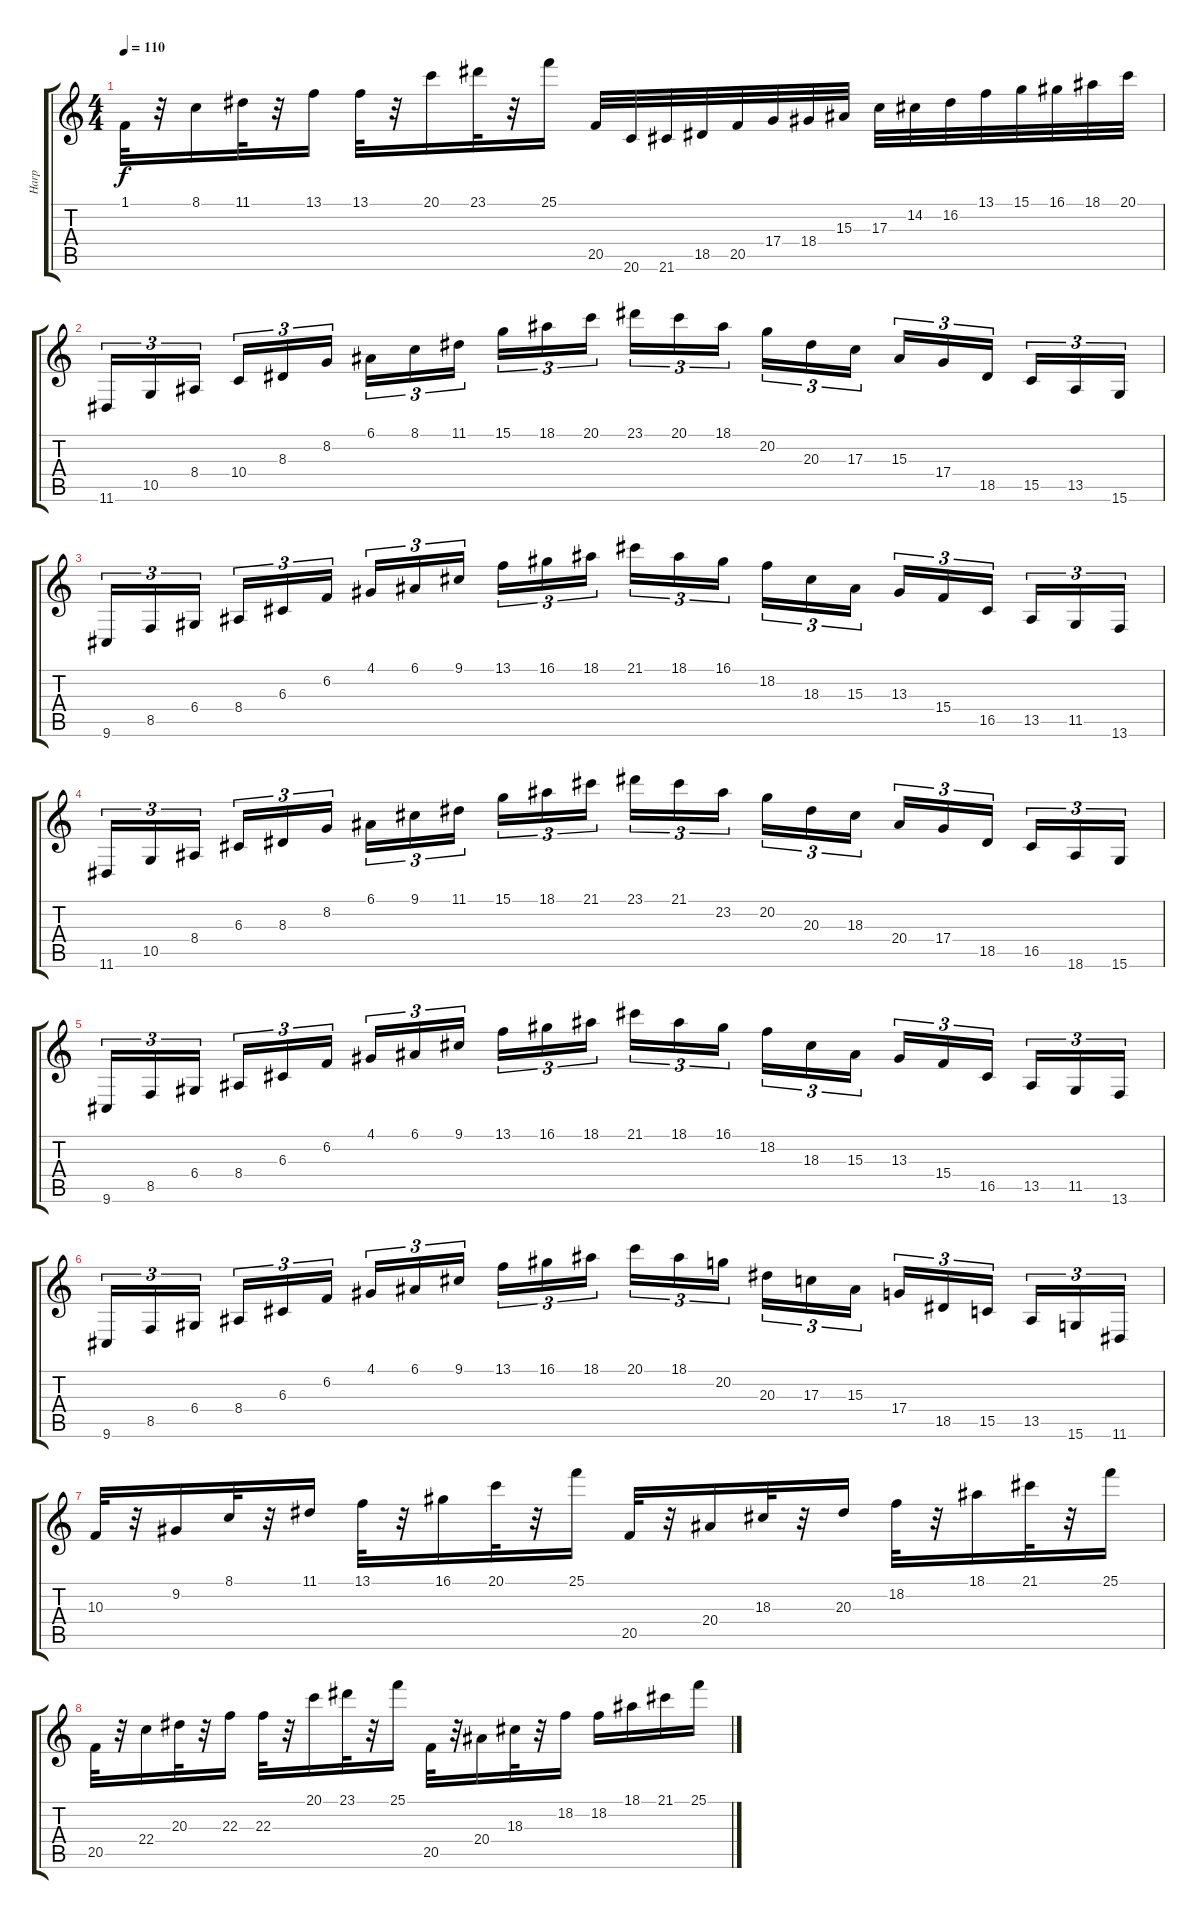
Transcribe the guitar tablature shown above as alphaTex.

\track ("Harp                " "Harp      ") {instrument orchestralharp}
\staff {score tabs}
\tuning (E4 B3 G3 D3 A2 E2) {hide}
\ts (4 4)
\tempo 110
\clef g2
\ks c
1.1.32{dy f} r.32 8.1.16 11.1.32 r.32 13.1.16 13.1.32 r.32 20.1.16 23.1.32 r.32 25.1.16 20.5.32 20.6.32 21.6.32 18.5.32 20.5.32 17.4.32 18.4.32 15.3.32 17.3.32 14.2.32 16.2.32 13.1.32 15.1.32 16.1.32 18.1.32 20.1.32 |
11.6.16{tu (3 2)} 10.5.16{tu (3 2)} 8.4.16{tu (3 2) beam splitsecondary} 10.4.16{tu (3 2)} 8.3.16{tu (3 2)} 8.2.16{tu (3 2)} 6.1.16{tu (3 2)} 8.1.16{tu (3 2)} 11.1.16{tu (3 2) beam splitsecondary} 15.1.16{tu (3 2)} 18.1.16{tu (3 2)} 20.1.16{tu (3 2)} 23.1.16{tu (3 2)} 20.1.16{tu (3 2)} 18.1.16{tu (3 2) beam splitsecondary} 20.2.16{tu (3 2)} 20.3.16{tu (3 2)} 17.3.16{tu (3 2)} 15.3.16{tu (3 2)} 17.4.16{tu (3 2)} 18.5.16{tu (3 2) beam splitsecondary} 15.5.16{tu (3 2)} 13.5.16{tu (3 2)} 15.6.16{tu (3 2)} |
9.6.16{tu (3 2)} 8.5.16{tu (3 2)} 6.4.16{tu (3 2) beam splitsecondary} 8.4.16{tu (3 2)} 6.3.16{tu (3 2)} 6.2.16{tu (3 2)} 4.1.16{tu (3 2)} 6.1.16{tu (3 2)} 9.1.16{tu (3 2) beam splitsecondary} 13.1.16{tu (3 2)} 16.1.16{tu (3 2)} 18.1.16{tu (3 2)} 21.1.16{tu (3 2)} 18.1.16{tu (3 2)} 16.1.16{tu (3 2) beam splitsecondary} 18.2.16{tu (3 2)} 18.3.16{tu (3 2)} 15.3.16{tu (3 2)} 13.3.16{tu (3 2)} 15.4.16{tu (3 2)} 16.5.16{tu (3 2) beam splitsecondary} 13.5.16{tu (3 2)} 11.5.16{tu (3 2)} 13.6.16{tu (3 2)} |
11.6.16{tu (3 2)} 10.5.16{tu (3 2)} 8.4.16{tu (3 2) beam splitsecondary} 6.3.16{tu (3 2)} 8.3.16{tu (3 2)} 8.2.16{tu (3 2)} 6.1.16{tu (3 2)} 9.1.16{tu (3 2)} 11.1.16{tu (3 2) beam splitsecondary} 15.1.16{tu (3 2)} 18.1.16{tu (3 2)} 21.1.16{tu (3 2)} 23.1.16{tu (3 2)} 21.1.16{tu (3 2)} 23.2.16{tu (3 2) beam splitsecondary} 20.2.16{tu (3 2)} 20.3.16{tu (3 2)} 18.3.16{tu (3 2)} 20.4.16{tu (3 2)} 17.4.16{tu (3 2)} 18.5.16{tu (3 2) beam splitsecondary} 16.5.16{tu (3 2)} 18.6.16{tu (3 2)} 15.6.16{tu (3 2)} |
9.6.16{tu (3 2)} 8.5.16{tu (3 2)} 6.4.16{tu (3 2) beam splitsecondary} 8.4.16{tu (3 2)} 6.3.16{tu (3 2)} 6.2.16{tu (3 2)} 4.1.16{tu (3 2)} 6.1.16{tu (3 2)} 9.1.16{tu (3 2) beam splitsecondary} 13.1.16{tu (3 2)} 16.1.16{tu (3 2)} 18.1.16{tu (3 2)} 21.1.16{tu (3 2)} 18.1.16{tu (3 2)} 16.1.16{tu (3 2) beam splitsecondary} 18.2.16{tu (3 2)} 18.3.16{tu (3 2)} 15.3.16{tu (3 2)} 13.3.16{tu (3 2)} 15.4.16{tu (3 2)} 16.5.16{tu (3 2) beam splitsecondary} 13.5.16{tu (3 2)} 11.5.16{tu (3 2)} 13.6.16{tu (3 2)} |
9.6.16{tu (3 2)} 8.5.16{tu (3 2)} 6.4.16{tu (3 2) beam splitsecondary} 8.4.16{tu (3 2)} 6.3.16{tu (3 2)} 6.2.16{tu (3 2)} 4.1.16{tu (3 2)} 6.1.16{tu (3 2)} 9.1.16{tu (3 2) beam splitsecondary} 13.1.16{tu (3 2)} 16.1.16{tu (3 2)} 18.1.16{tu (3 2)} 20.1.16{tu (3 2)} 18.1.16{tu (3 2)} 20.2.16{tu (3 2) beam splitsecondary} 20.3.16{tu (3 2)} 17.3.16{tu (3 2)} 15.3.16{tu (3 2)} 17.4.16{tu (3 2)} 18.5.16{tu (3 2)} 15.5.16{tu (3 2) beam splitsecondary} 13.5.16{tu (3 2)} 15.6.16{tu (3 2)} 11.6.16{tu (3 2)} |
10.3.32 r.32 9.2.16 8.1.32 r.32 11.1.16 13.1.32 r.32 16.1.16 20.1.32 r.32 25.1.16 20.5.32 r.32 20.4.16 18.3.32 r.32 20.3.16 18.2.32 r.32 18.1.16 21.1.32 r.32 25.1.16 |
20.5.32 r.32 22.4.16 20.3.32 r.32 22.3.16 22.3.32 r.32 20.1.16 23.1.32 r.32 25.1.16 20.5.32 r.32 20.4.16 18.3.32 r.32 18.2.16 18.2.16 18.1.16 21.1.16 25.1.16
